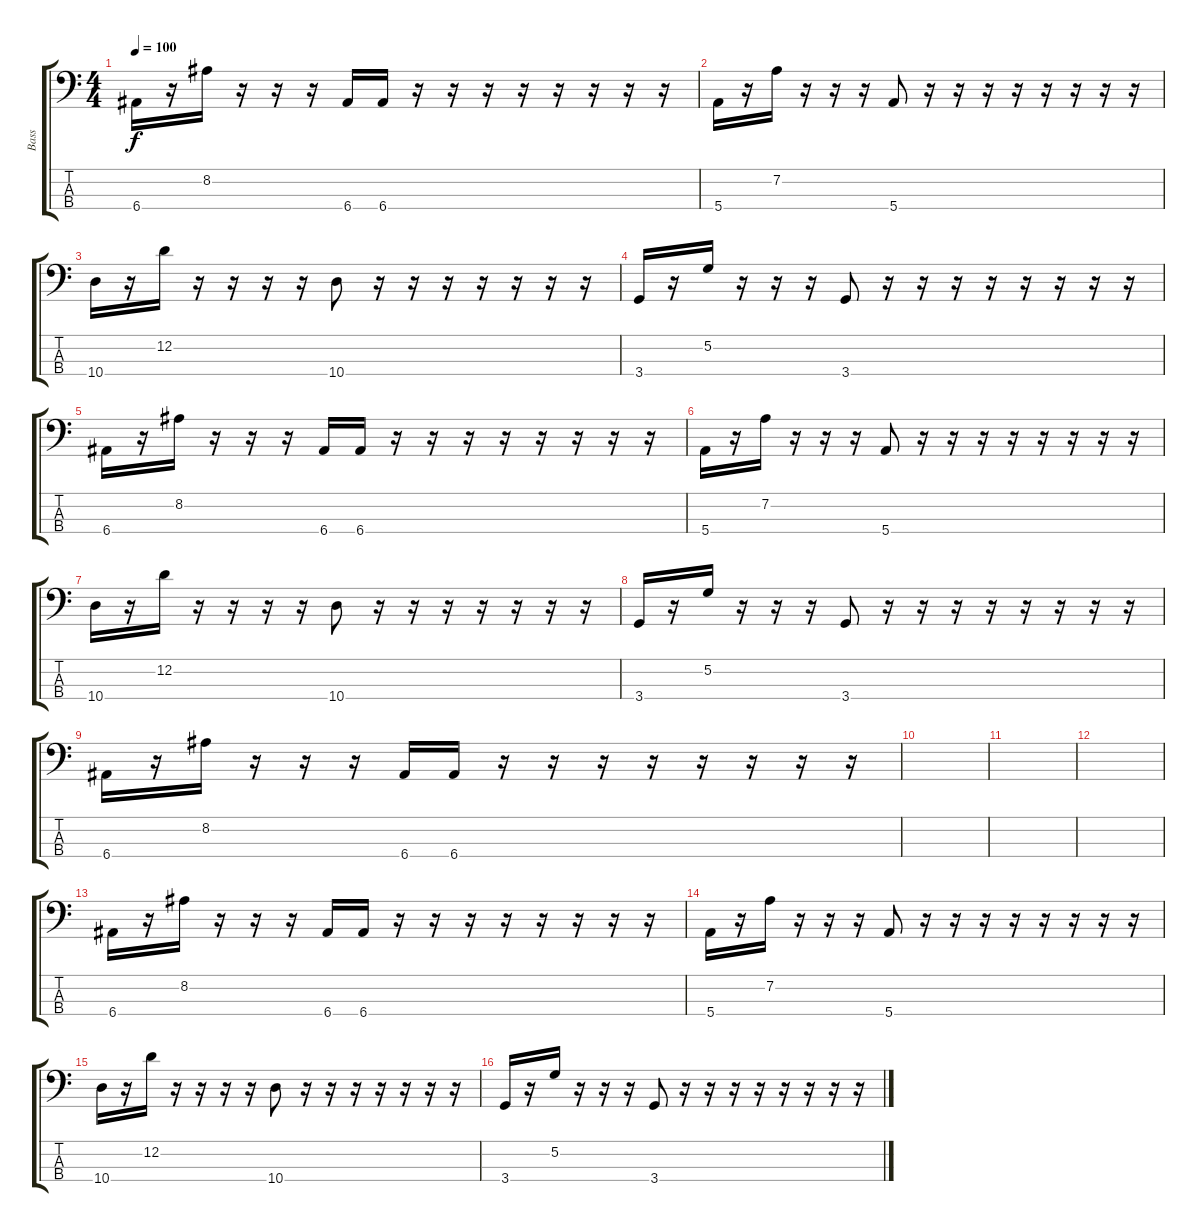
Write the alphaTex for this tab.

\track ("Bass" "Bass") {instrument slapbass2}
\staff {score tabs}
\tuning (G2 D2 A1 E1) {hide}
\ts (4 4)
\tempo 100
\clef f4
\ks c
6.4.16{dy f} r.16 8.2.16 r.16 r.16 r.16 6.4.16 6.4.16 r.16 r.16 r.16 r.16 r.16 r.16 r.16 r.16 |
5.4.16 r.16 7.2.16 r.16 r.16 r.16 5.4.8 r.16 r.16 r.16 r.16 r.16 r.16 r.16 r.16 |
10.4.16 r.16 12.2.16 r.16 r.16 r.16 r.16 10.4.8 r.16 r.16 r.16 r.16 r.16 r.16 r.16 |
3.4.16 r.16 5.2.16 r.16 r.16 r.16 3.4.8 r.16 r.16 r.16 r.16 r.16 r.16 r.16 r.16 |
6.4.16 r.16 8.2.16 r.16 r.16 r.16 6.4.16 6.4.16 r.16 r.16 r.16 r.16 r.16 r.16 r.16 r.16 |
5.4.16 r.16 7.2.16 r.16 r.16 r.16 5.4.8 r.16 r.16 r.16 r.16 r.16 r.16 r.16 r.16 |
10.4.16 r.16 12.2.16 r.16 r.16 r.16 r.16 10.4.8 r.16 r.16 r.16 r.16 r.16 r.16 r.16 |
3.4.16 r.16 5.2.16 r.16 r.16 r.16 3.4.8 r.16 r.16 r.16 r.16 r.16 r.16 r.16 r.16 |
6.4.16 r.16 8.2.16 r.16 r.16 r.16 6.4.16 6.4.16 r.16 r.16 r.16 r.16 r.16 r.16 r.16 r.16 |
|
|
|
6.4.16 r.16 8.2.16 r.16 r.16 r.16 6.4.16 6.4.16 r.16 r.16 r.16 r.16 r.16 r.16 r.16 r.16 |
5.4.16 r.16 7.2.16 r.16 r.16 r.16 5.4.8 r.16 r.16 r.16 r.16 r.16 r.16 r.16 r.16 |
10.4.16 r.16 12.2.16 r.16 r.16 r.16 r.16 10.4.8 r.16 r.16 r.16 r.16 r.16 r.16 r.16 |
3.4.16 r.16 5.2.16 r.16 r.16 r.16 3.4.8 r.16 r.16 r.16 r.16 r.16 r.16 r.16 r.16
